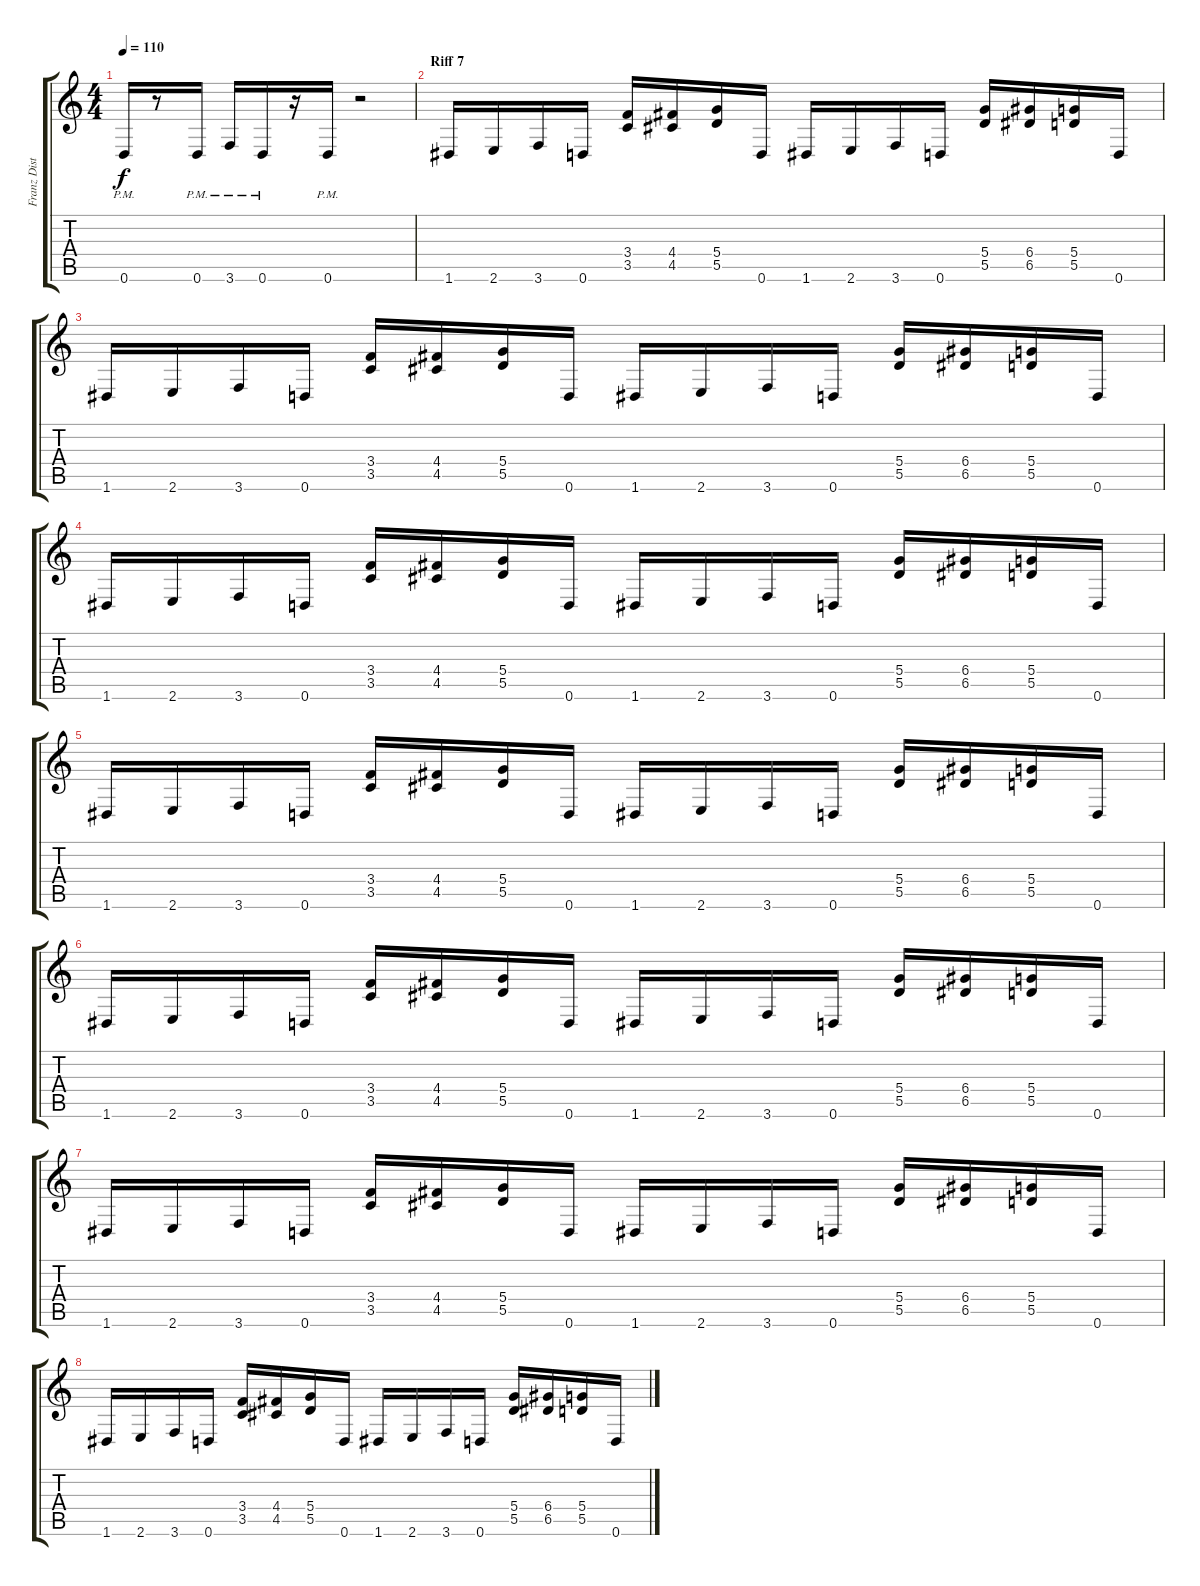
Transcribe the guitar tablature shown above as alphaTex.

\track ("Franz Distortion" "Franz Dist") {instrument distortionguitar}
\staff {score tabs}
\tuning (E4 B3 G3 D3 A2 D2) {hide}
\ts (4 4)
\tempo 110
\clef g2
\ks c
0.6{pm}.16{dy f} r.8 0.6{pm}.16 3.6{pm}.16 0.6{pm}.16 r.16 0.6{pm}.16 r.2 |
\section ("" "Riff 7")
1.6.16 2.6.16 3.6.16 0.6.16 (3.4 3.5).16 (4.4 4.5).16 (5.4 5.5).16 0.6.16 1.6.16 2.6.16 3.6.16 0.6.16 (5.4 5.5).16 (6.4 6.5).16 (5.4 5.5).16 0.6.16 |
1.6.16 2.6.16 3.6.16 0.6.16 (3.4 3.5).16 (4.4 4.5).16 (5.4 5.5).16 0.6.16 1.6.16 2.6.16 3.6.16 0.6.16 (5.4 5.5).16 (6.4 6.5).16 (5.4 5.5).16 0.6.16 |
1.6.16 2.6.16 3.6.16 0.6.16 (3.4 3.5).16 (4.4 4.5).16 (5.4 5.5).16 0.6.16 1.6.16 2.6.16 3.6.16 0.6.16 (5.4 5.5).16 (6.4 6.5).16 (5.4 5.5).16 0.6.16 |
1.6.16 2.6.16 3.6.16 0.6.16 (3.4 3.5).16 (4.4 4.5).16 (5.4 5.5).16 0.6.16 1.6.16 2.6.16 3.6.16 0.6.16 (5.4 5.5).16 (6.4 6.5).16 (5.4 5.5).16 0.6.16 |
1.6.16 2.6.16 3.6.16 0.6.16 (3.4 3.5).16 (4.4 4.5).16 (5.4 5.5).16 0.6.16 1.6.16 2.6.16 3.6.16 0.6.16 (5.4 5.5).16 (6.4 6.5).16 (5.4 5.5).16 0.6.16 |
1.6.16 2.6.16 3.6.16 0.6.16 (3.4 3.5).16 (4.4 4.5).16 (5.4 5.5).16 0.6.16 1.6.16 2.6.16 3.6.16 0.6.16 (5.4 5.5).16 (6.4 6.5).16 (5.4 5.5).16 0.6.16 |
1.6.16 2.6.16 3.6.16 0.6.16 (3.4 3.5).16 (4.4 4.5).16 (5.4 5.5).16 0.6.16 1.6.16 2.6.16 3.6.16 0.6.16 (5.4 5.5).16 (6.4 6.5).16 (5.4 5.5).16 0.6.16
